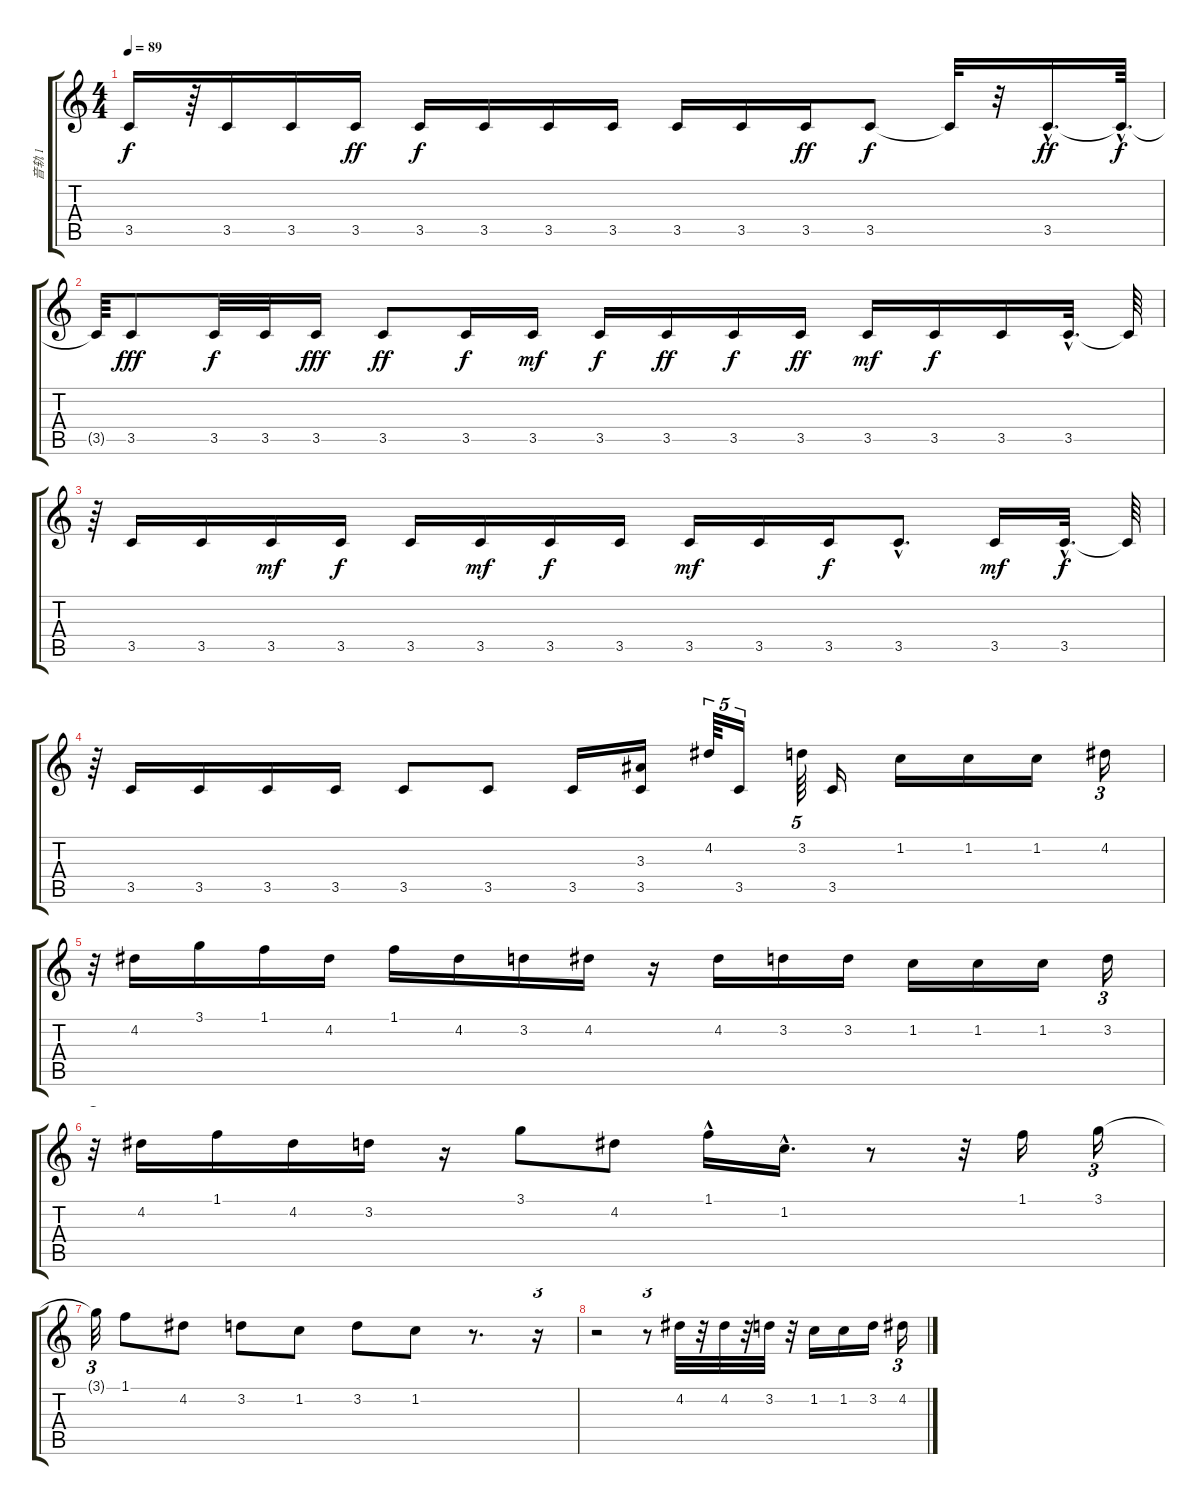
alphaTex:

\track ("音轨 1" "音轨 1") {instrument fretlessbass}
\staff {score tabs}
\tuning (E4 B3 G3 D3 A2 E2) {hide}
\ts (4 4)
\tempo 89
\clef g2
\ks c
3.5{t}.16{dy f} r.64 3.5.16 3.5.16 3.5.16{dy ff} 3.5.16{dy f} 3.5.16 3.5.16 3.5.16 3.5.16 3.5.16 3.5.16{dy ff} 3.5.8{dy f} 3.5{t}.32 r.32 3.5{hac}.16{d dy ff} 3.5{hac t}.64{d dy f} |
3.5{t}.64 3.5.8{dy fff} 3.5.32{dy f} 3.5.32 3.5.16{dy fff} 3.5.8{dy ff} 3.5.16{dy f} 3.5.16{dy mf} 3.5.16{dy f} 3.5.16{dy ff} 3.5.16{dy f} 3.5.16{dy ff} 3.5.16{dy mf} 3.5.16{dy f} 3.5.16 3.5{hac}.32{d} 3.5{t}.64 |
r.64 3.5.16 3.5.16 3.5.16{dy mf} 3.5.16{dy f} 3.5.16 3.5.16{dy mf} 3.5.16{dy f} 3.5.16 3.5.16{dy mf} 3.5.16 3.5.16{dy f} 3.5{hac}.8{d} 3.5.16{dy mf} 3.5{hac}.32{d dy f} 3.5{t}.64 |
r.64 3.5.16 3.5.16 3.5.16 3.5.16 3.5.8 3.5.8 3.5.16 (3.3 3.5).16 4.2.64{tu (5 4)} 3.5.16{tu (5 4)} 3.2.64{tu (5 4)} 3.5.16 1.2.16 1.2.16 1.2.16 4.2.16{tu (3 2)} |
r.32{tu (3 2)} 4.2.16 3.1.16 1.1.16 4.2.16 1.1.16 4.2.16 3.2.16 4.2.16 r.16 4.2.16 3.2.16 3.2.16 1.2.16 1.2.16 1.2.16 3.2.16{tu (3 2)} |
r.32{tu (3 2)} 4.2.16 1.1.16 4.2.16 3.2.16 r.16 3.1.8 4.2.8 1.1{hac}.16 1.2{hac}.16{d} r.8 r.32 1.1.16 3.1.16{tu (3 2)} |
3.1{t}.32{tu (3 2)} 1.1.8 4.2.8 3.2.8 1.2.8 3.2.8 1.2.8 r.8{d} r.16{tu (3 2)} |
r.2 r.8{tu (3 2)} 4.2.32 r.32 4.2.32 r.32 3.2.32 r.32 1.2.16 1.2.16 3.2.16 4.2.16{tu (3 2)}
